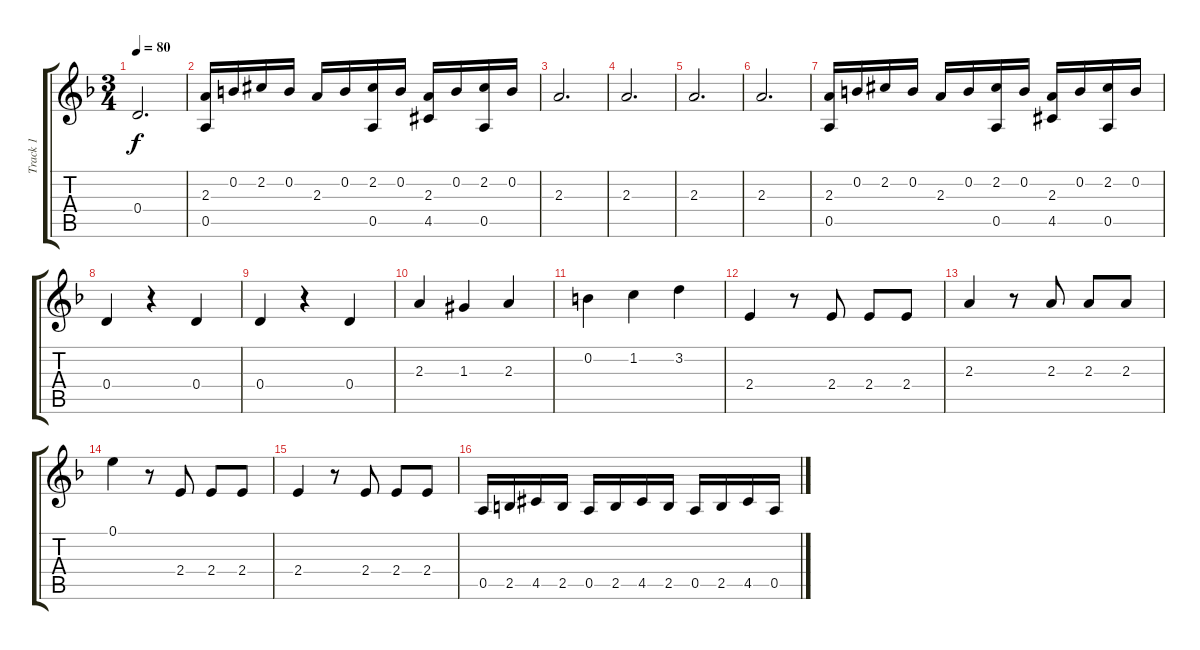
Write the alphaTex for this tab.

\track ("Track 1" "Track 1") {instrument acousticguitarsteel}
\staff {score tabs}
\tuning (E4 B3 G3 D3 A2 E2) {hide}
\ts (3 4)
\tempo 80
\clef g2
\ks f
0.4.2{d dy f} |
(2.3 0.5).16 0.2.16 2.2{acc #}.16 0.2.16 2.3.16 0.2.16 (2.2{acc #} 0.5).16 0.2.16 (2.3 4.5{acc #}).16 0.2.16 (2.2{acc #} 0.5).16 0.2.16 |
2.3.2{d} |
2.3.2{d} |
2.3.2{d} |
2.3.2{d} |
(2.3 0.5).16 0.2.16 2.2{acc #}.16 0.2.16 2.3.16 0.2.16 (2.2{acc #} 0.5).16 0.2.16 (2.3 4.5{acc #}).16 0.2.16 (2.2{acc #} 0.5).16 0.2.16 |
0.4.4 r.4 0.4.4 |
0.4.4 r.4 0.4.4 |
2.3.4 1.3{acc #}.4 2.3.4 |
0.2.4 1.2.4 3.2.4 |
2.4.4 r.8 2.4.8 2.4.8 2.4.8 |
2.3.4 r.8 2.3.8 2.3.8 2.3.8 |
0.1.4 r.8 2.4.8 2.4.8 2.4.8 |
2.4.4 r.8 2.4.8 2.4.8 2.4.8 |
0.5.16 2.5.16 4.5{acc #}.16 2.5.16 0.5.16 2.5.16 4.5{acc #}.16 2.5.16 0.5.16 2.5.16 4.5{acc #}.16 0.5.16
